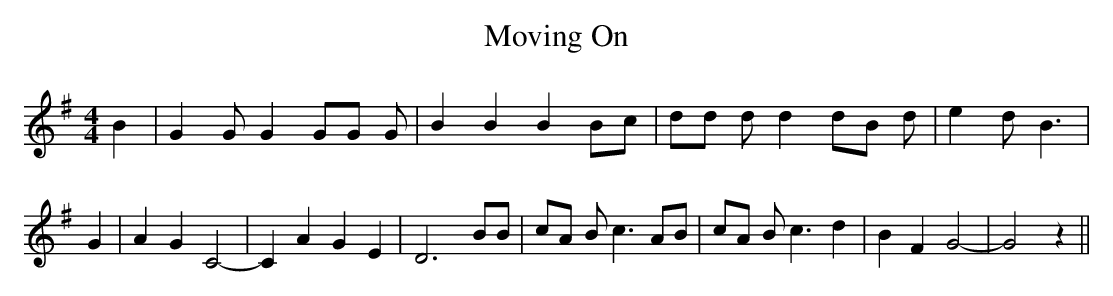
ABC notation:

X:1
T:Moving On
M:4/4
L:1/8
K:G
 B2| G2 G G2 GG G| B2 B2 B2 Bc| dd d d2 dB d| e2 d B3| G2| A2 G2 C4-|\
 C2 A2 G2 E2| D6 BB| cA B c3 AB| cA B c3 d2| B2 F2 G4-| G4 z2||
